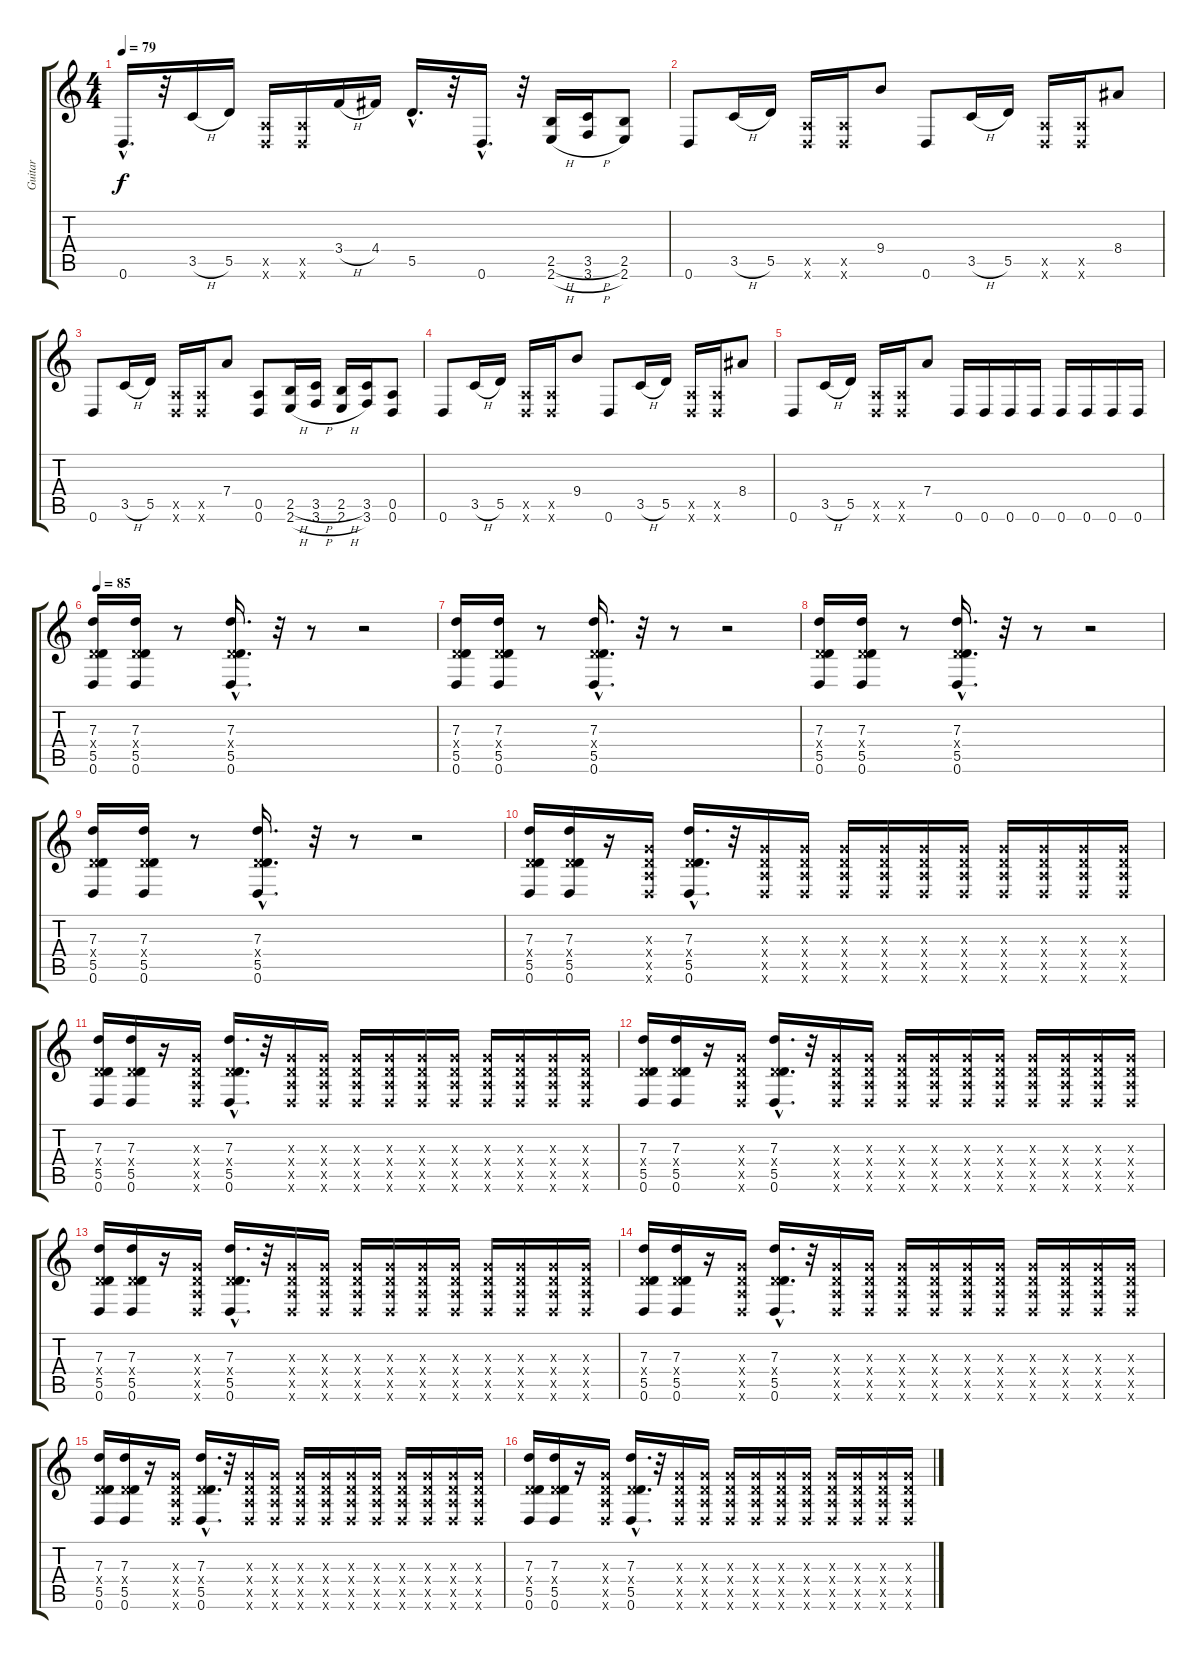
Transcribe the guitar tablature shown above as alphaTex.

\track ("Guitar" "Guitar") {instrument distortionguitar}
\staff {score tabs}
\tuning (E4 B3 G3 D3 A2 D2) {hide}
\ts (4 4)
\tempo 79
\clef g2
\ks c
0.6{hac}.16{d dy f} r.32 3.5{h}.16 5.5.16 (0.5{x} 0.6{x}).16 (0.5{x} 0.6{x}).16 3.4{h}.16 4.4.16 5.5{hac}.16{d} r.32 0.6{hac}.16{d} r.32 (2.5{h} 2.6{h}).16 (3.5{h} 3.6{h}).16 (2.5 2.6).8 |
0.6.8{volume 15} 3.5{h}.16 5.5.16 (0.5{x} 0.6{x}).16 (0.5{x} 0.6{x}).16 9.4.8 0.6.8 3.5{h}.16 5.5.16 (0.5{x} 0.6{x}).16 (0.5{x} 0.6{x}).16 8.4.8 |
0.6.8 3.5{h}.16 5.5.16 (0.5{x} 0.6{x}).16 (0.5{x} 0.6{x}).16 7.4.8 (0.5 0.6).8 (2.5{h} 2.6{h}).16 (3.5{h} 3.6{h}).16 (2.5{h} 2.6{h}).16 (3.5 3.6).16 (0.5 0.6).8 |
0.6.8 3.5{h}.16 5.5.16 (0.5{x} 0.6{x}).16 (0.5{x} 0.6{x}).16 9.4.8 0.6.8 3.5{h}.16 5.5.16 (0.5{x} 0.6{x}).16 (0.5{x} 0.6{x}).16 8.4.8 |
0.6.8 3.5{h}.16 5.5.16 (0.5{x} 0.6{x}).16 (0.5{x} 0.6{x}).16 7.4.8 0.6.16 0.6.16 0.6.16 0.6.16 0.6.16 0.6.16 0.6.16 0.6.16 |
\tempo 85
(7.3 0.4{x} 5.5 0.6).16 (7.3 0.4{x} 5.5 0.6).16 r.8 (7.3{hac} 0.4{hac x} 5.5{hac} 0.6{hac}).16{d} r.32 r.8 r.2 |
(7.3 0.4{x} 5.5 0.6).16 (7.3 0.4{x} 5.5 0.6).16 r.8 (7.3{hac} 0.4{hac x} 5.5{hac} 0.6{hac}).16{d} r.32 r.8 r.2 |
(7.3 0.4{x} 5.5 0.6).16 (7.3 0.4{x} 5.5 0.6).16 r.8 (7.3{hac} 0.4{hac x} 5.5{hac} 0.6{hac}).16{d} r.32 r.8 r.2 |
(7.3 0.4{x} 5.5 0.6).16 (7.3 0.4{x} 5.5 0.6).16 r.8 (7.3{hac} 0.4{hac x} 5.5{hac} 0.6{hac}).16{d} r.32 r.8 r.2 |
(7.3 0.4{x} 5.5 0.6).16 (7.3 0.4{x} 5.5 0.6).16 r.16 (0.3{x} 0.4{x} 0.5{x} 0.6{x}).16 (7.3{hac} 0.4{hac x} 5.5{hac} 0.6{hac}).16{d} r.32 (0.3{x} 0.4{x} 0.5{x} 0.6{x}).16 (0.3{x} 0.4{x} 0.5{x} 0.6{x}).16 (0.3{x} 0.4{x} 0.5{x} 0.6{x}).16 (0.3{x} 0.4{x} 0.5{x} 0.6{x}).16 (0.3{x} 0.4{x} 0.5{x} 0.6{x}).16 (0.3{x} 0.4{x} 0.5{x} 0.6{x}).16 (0.3{x} 0.4{x} 0.5{x} 0.6{x}).16 (0.3{x} 0.4{x} 0.5{x} 0.6{x}).16 (0.3{x} 0.4{x} 0.5{x} 0.6{x}).16 (0.3{x} 0.4{x} 0.5{x} 0.6{x}).16 |
(7.3 0.4{x} 5.5 0.6).16 (7.3 0.4{x} 5.5 0.6).16 r.16 (0.3{x} 0.4{x} 0.5{x} 0.6{x}).16 (7.3{hac} 0.4{hac x} 5.5{hac} 0.6{hac}).16{d} r.32 (0.3{x} 0.4{x} 0.5{x} 0.6{x}).16 (0.3{x} 0.4{x} 0.5{x} 0.6{x}).16 (0.3{x} 0.4{x} 0.5{x} 0.6{x}).16 (0.3{x} 0.4{x} 0.5{x} 0.6{x}).16 (0.3{x} 0.4{x} 0.5{x} 0.6{x}).16 (0.3{x} 0.4{x} 0.5{x} 0.6{x}).16 (0.3{x} 0.4{x} 0.5{x} 0.6{x}).16 (0.3{x} 0.4{x} 0.5{x} 0.6{x}).16 (0.3{x} 0.4{x} 0.5{x} 0.6{x}).16 (0.3{x} 0.4{x} 0.5{x} 0.6{x}).16 |
(7.3 0.4{x} 5.5 0.6).16 (7.3 0.4{x} 5.5 0.6).16 r.16 (0.3{x} 0.4{x} 0.5{x} 0.6{x}).16 (7.3{hac} 0.4{hac x} 5.5{hac} 0.6{hac}).16{d} r.32 (0.3{x} 0.4{x} 0.5{x} 0.6{x}).16 (0.3{x} 0.4{x} 0.5{x} 0.6{x}).16 (0.3{x} 0.4{x} 0.5{x} 0.6{x}).16 (0.3{x} 0.4{x} 0.5{x} 0.6{x}).16 (0.3{x} 0.4{x} 0.5{x} 0.6{x}).16 (0.3{x} 0.4{x} 0.5{x} 0.6{x}).16 (0.3{x} 0.4{x} 0.5{x} 0.6{x}).16 (0.3{x} 0.4{x} 0.5{x} 0.6{x}).16 (0.3{x} 0.4{x} 0.5{x} 0.6{x}).16 (0.3{x} 0.4{x} 0.5{x} 0.6{x}).16 |
(7.3 0.4{x} 5.5 0.6).16 (7.3 0.4{x} 5.5 0.6).16 r.16 (0.3{x} 0.4{x} 0.5{x} 0.6{x}).16 (7.3{hac} 0.4{hac x} 5.5{hac} 0.6{hac}).16{d} r.32 (0.3{x} 0.4{x} 0.5{x} 0.6{x}).16 (0.3{x} 0.4{x} 0.5{x} 0.6{x}).16 (0.3{x} 0.4{x} 0.5{x} 0.6{x}).16 (0.3{x} 0.4{x} 0.5{x} 0.6{x}).16 (0.3{x} 0.4{x} 0.5{x} 0.6{x}).16 (0.3{x} 0.4{x} 0.5{x} 0.6{x}).16 (0.3{x} 0.4{x} 0.5{x} 0.6{x}).16 (0.3{x} 0.4{x} 0.5{x} 0.6{x}).16 (0.3{x} 0.4{x} 0.5{x} 0.6{x}).16 (0.3{x} 0.4{x} 0.5{x} 0.6{x}).16 |
(7.3 0.4{x} 5.5 0.6).16 (7.3 0.4{x} 5.5 0.6).16 r.16 (0.3{x} 0.4{x} 0.5{x} 0.6{x}).16 (7.3{hac} 0.4{hac x} 5.5{hac} 0.6{hac}).16{d} r.32 (0.3{x} 0.4{x} 0.5{x} 0.6{x}).16 (0.3{x} 0.4{x} 0.5{x} 0.6{x}).16 (0.3{x} 0.4{x} 0.5{x} 0.6{x}).16 (0.3{x} 0.4{x} 0.5{x} 0.6{x}).16 (0.3{x} 0.4{x} 0.5{x} 0.6{x}).16 (0.3{x} 0.4{x} 0.5{x} 0.6{x}).16 (0.3{x} 0.4{x} 0.5{x} 0.6{x}).16 (0.3{x} 0.4{x} 0.5{x} 0.6{x}).16 (0.3{x} 0.4{x} 0.5{x} 0.6{x}).16 (0.3{x} 0.4{x} 0.5{x} 0.6{x}).16 |
(7.3 0.4{x} 5.5 0.6).16 (7.3 0.4{x} 5.5 0.6).16 r.16 (0.3{x} 0.4{x} 0.5{x} 0.6{x}).16 (7.3{hac} 0.4{hac x} 5.5{hac} 0.6{hac}).16{d} r.32 (0.3{x} 0.4{x} 0.5{x} 0.6{x}).16 (0.3{x} 0.4{x} 0.5{x} 0.6{x}).16 (0.3{x} 0.4{x} 0.5{x} 0.6{x}).16 (0.3{x} 0.4{x} 0.5{x} 0.6{x}).16 (0.3{x} 0.4{x} 0.5{x} 0.6{x}).16 (0.3{x} 0.4{x} 0.5{x} 0.6{x}).16 (0.3{x} 0.4{x} 0.5{x} 0.6{x}).16 (0.3{x} 0.4{x} 0.5{x} 0.6{x}).16 (0.3{x} 0.4{x} 0.5{x} 0.6{x}).16 (0.3{x} 0.4{x} 0.5{x} 0.6{x}).16 |
(7.3 0.4{x} 5.5 0.6).16 (7.3 0.4{x} 5.5 0.6).16 r.16 (0.3{x} 0.4{x} 0.5{x} 0.6{x}).16 (7.3{hac} 0.4{hac x} 5.5{hac} 0.6{hac}).16{d} r.32 (0.3{x} 0.4{x} 0.5{x} 0.6{x}).16 (0.3{x} 0.4{x} 0.5{x} 0.6{x}).16 (0.3{x} 0.4{x} 0.5{x} 0.6{x}).16 (0.3{x} 0.4{x} 0.5{x} 0.6{x}).16 (0.3{x} 0.4{x} 0.5{x} 0.6{x}).16 (0.3{x} 0.4{x} 0.5{x} 0.6{x}).16 (0.3{x} 0.4{x} 0.5{x} 0.6{x}).16 (0.3{x} 0.4{x} 0.5{x} 0.6{x}).16 (0.3{x} 0.4{x} 0.5{x} 0.6{x}).16 (0.3{x} 0.4{x} 0.5{x} 0.6{x}).16
